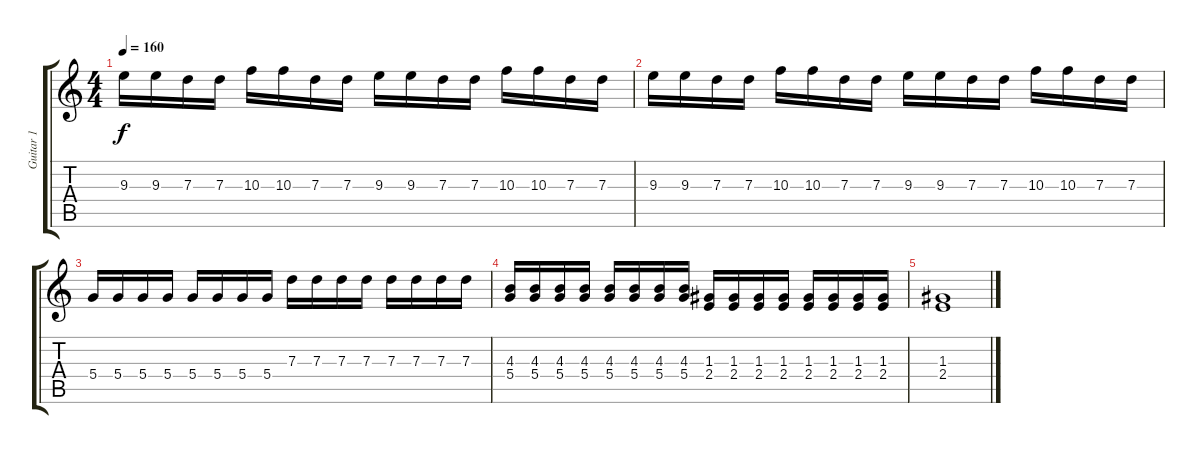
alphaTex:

\track ("Guitar 1" "Guitar 1") {instrument distortionguitar}
\staff {score tabs}
\tuning (E4 B3 G3 D3 A2 E2) {hide}
\ts (4 4)
\tempo 160
\clef g2
\ks c
9.3.16{dy f} 9.3.16 7.3.16 7.3.16 10.3.16 10.3.16 7.3.16 7.3.16 9.3.16 9.3.16 7.3.16 7.3.16 10.3.16 10.3.16 7.3.16 7.3.16 |
9.3.16 9.3.16 7.3.16 7.3.16 10.3.16 10.3.16 7.3.16 7.3.16 9.3.16 9.3.16 7.3.16 7.3.16 10.3.16 10.3.16 7.3.16 7.3.16 |
5.4.16 5.4.16 5.4.16 5.4.16 5.4.16 5.4.16 5.4.16 5.4.16 7.3.16 7.3.16 7.3.16 7.3.16 7.3.16 7.3.16 7.3.16 7.3.16 |
(4.3 5.4).16 (4.3 5.4).16 (4.3 5.4).16 (4.3 5.4).16 (4.3 5.4).16 (4.3 5.4).16 (4.3 5.4).16 (4.3 5.4).16 (1.3 2.4).16 (1.3 2.4).16 (1.3 2.4).16 (1.3 2.4).16 (1.3 2.4).16 (1.3 2.4).16 (1.3 2.4).16 (1.3 2.4).16 |
(1.3 2.4).1
